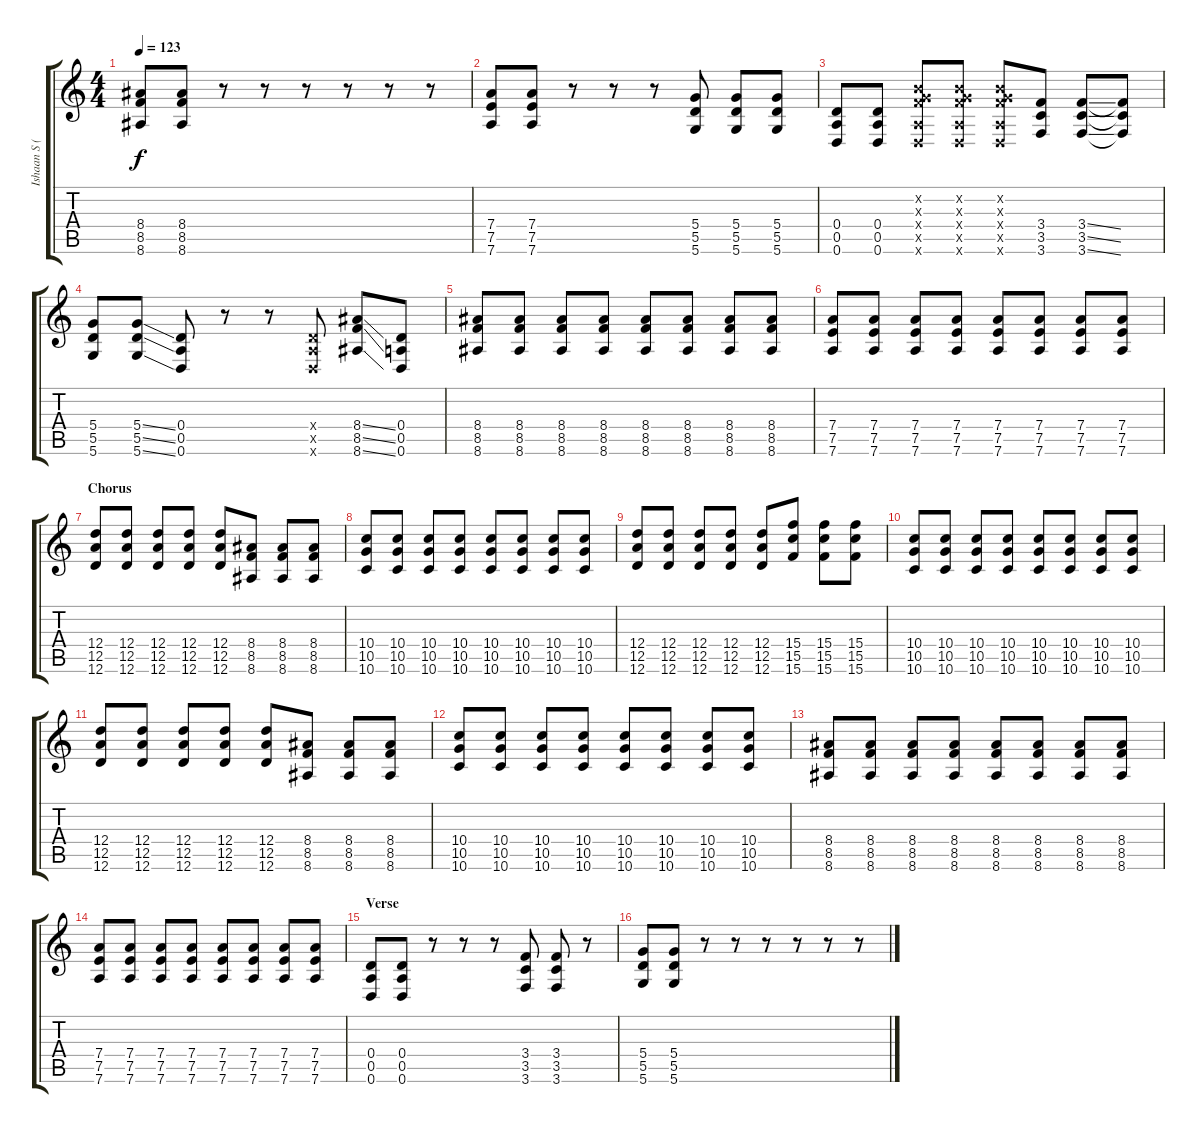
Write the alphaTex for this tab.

\track ("Ishaan S (R)" "Ishaan S (") {instrument distortionguitar}
\staff {score tabs}
\tuning (E4 B3 G3 D3 A2 D2) {hide}
\ts (4 4)
\tempo 123
\clef g2
\ks c
(8.4 8.5 8.6).8{dy f} (8.4 8.5 8.6).8 r.8 r.8 r.8 r.8 r.8 r.8 |
(7.4 7.5 7.6).8 (7.4 7.5 7.6).8 r.8 r.8 r.8 (5.4 5.5 5.6).8 (5.4 5.5 5.6).8 (5.4 5.5 5.6).8 |
(0.4 0.5 0.6).8 (0.4 0.5 0.6).8 (0.2{x} 0.3{x} 3.4{x} 0.5{x} 0.6{x}).8 (0.2{x} 0.3{x} 3.4{x} 0.5{x} 0.6{x}).8 (0.2{x} 0.3{x} 3.4{x} 0.5{x} 0.6{x}).8 (3.4 3.5 3.6).8 (3.4{ss} 3.5{ss} 3.6{ss}).8 (3.4{t} 3.5{t} 3.6{t}).8 |
(5.4 5.5 5.6).8 (5.4{ss} 5.5{ss} 5.6{ss}).8 (0.4 0.5 0.6).8 r.8 r.8 (0.4{x} 0.5{x} 0.6{x}).8 (8.4{ss} 8.5{ss} 8.6{ss}).8 (0.4 0.5 0.6).8 |
(8.4 8.5 8.6).8 (8.4 8.5 8.6).8 (8.4 8.5 8.6).8 (8.4 8.5 8.6).8 (8.4 8.5 8.6).8 (8.4 8.5 8.6).8 (8.4 8.5 8.6).8 (8.4 8.5 8.6).8 |
(7.4 7.5 7.6).8 (7.4 7.5 7.6).8 (7.4 7.5 7.6).8 (7.4 7.5 7.6).8 (7.4 7.5 7.6).8 (7.4 7.5 7.6).8 (7.4 7.5 7.6).8 (7.4 7.5 7.6).8 |
\section ("" "Chorus")
(12.4 12.5 12.6).8 (12.4 12.5 12.6).8 (12.4 12.5 12.6).8 (12.4 12.5 12.6).8 (12.4 12.5 12.6).8 (8.4 8.5 8.6).8 (8.4 8.5 8.6).8 (8.4 8.5 8.6).8 |
(10.4 10.5 10.6).8 (10.4 10.5 10.6).8 (10.4 10.5 10.6).8 (10.4 10.5 10.6).8 (10.4 10.5 10.6).8 (10.4 10.5 10.6).8 (10.4 10.5 10.6).8 (10.4 10.5 10.6).8 |
(12.4 12.5 12.6).8 (12.4 12.5 12.6).8 (12.4 12.5 12.6).8 (12.4 12.5 12.6).8 (12.4 12.5 12.6).8 (15.4 15.5 15.6).8 (15.4 15.5 15.6).8 (15.4 15.5 15.6).8 |
(10.4 10.5 10.6).8 (10.4 10.5 10.6).8 (10.4 10.5 10.6).8 (10.4 10.5 10.6).8 (10.4 10.5 10.6).8 (10.4 10.5 10.6).8 (10.4 10.5 10.6).8 (10.4 10.5 10.6).8 |
(12.4 12.5 12.6).8 (12.4 12.5 12.6).8 (12.4 12.5 12.6).8 (12.4 12.5 12.6).8 (12.4 12.5 12.6).8 (8.4 8.5 8.6).8 (8.4 8.5 8.6).8 (8.4 8.5 8.6).8 |
(10.4 10.5 10.6).8 (10.4 10.5 10.6).8 (10.4 10.5 10.6).8 (10.4 10.5 10.6).8 (10.4 10.5 10.6).8 (10.4 10.5 10.6).8 (10.4 10.5 10.6).8 (10.4 10.5 10.6).8 |
(8.4 8.5 8.6).8 (8.4 8.5 8.6).8 (8.4 8.5 8.6).8 (8.4 8.5 8.6).8 (8.4 8.5 8.6).8 (8.4 8.5 8.6).8 (8.4 8.5 8.6).8 (8.4 8.5 8.6).8 |
(7.4 7.5 7.6).8 (7.4 7.5 7.6).8 (7.4 7.5 7.6).8 (7.4 7.5 7.6).8 (7.4 7.5 7.6).8 (7.4 7.5 7.6).8 (7.4 7.5 7.6).8 (7.4 7.5 7.6).8 |
\section ("" "Verse")
(0.4 0.5 0.6).8 (0.4 0.5 0.6).8 r.8 r.8 r.8 (3.4 3.5 3.6).8 (3.4 3.5 3.6).8 r.8 |
(5.4 5.5 5.6).8 (5.4 5.5 5.6).8 r.8 r.8 r.8 r.8 r.8 r.8
